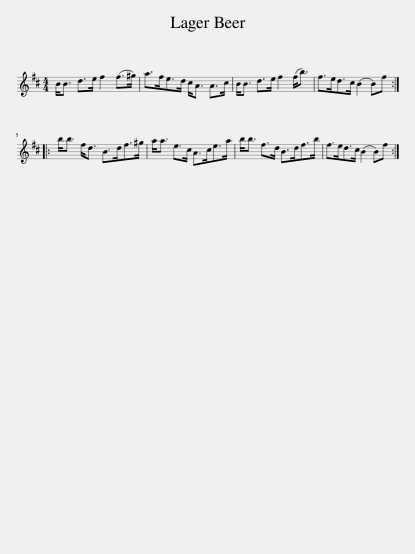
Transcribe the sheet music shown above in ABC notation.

X:1
L:1/8
M:4/4
I:linebreak $
K:Bmin
V:1 treble
V:1
 B<B d>e f2 (f>^g) | a>fe>d c<A A>c | B<B d>e f2 (f<b) | f>ed>c (B2 B)f ::$ b<b f<d B>df>^g | %5
 a<a e>c A>ce>a | b<b f>d B>df>b | f>ed>c (B2 B)f :| %8
